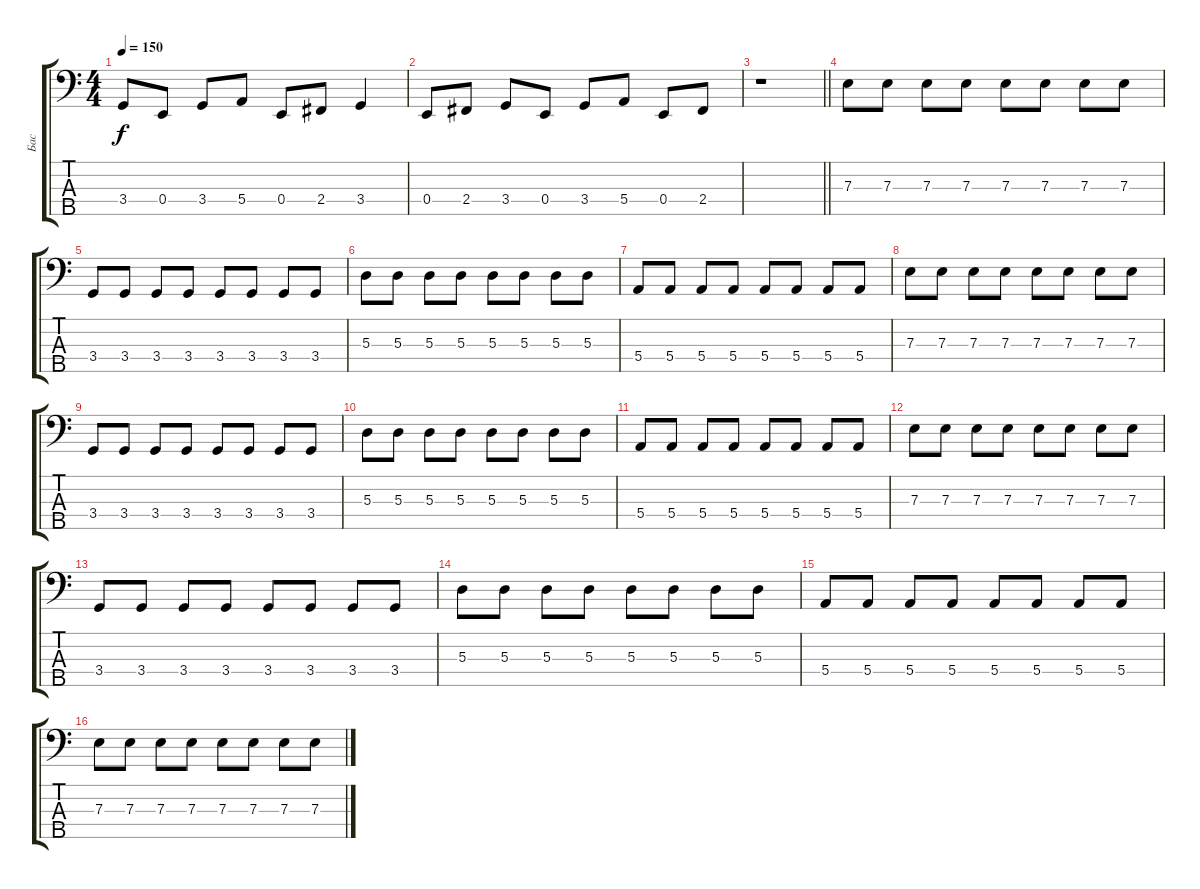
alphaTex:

\track ("Бас" "Бас") {instrument electricbassfinger}
\staff {score tabs}
\tuning (G2 D2 A1 E1 B0) {hide}
\ts (4 4)
\tempo 150
\clef f4
\ks c
3.4.8{dy f} 0.4.8 3.4.8 5.4.8 0.4.8 2.4.8 3.4.4 |
0.4.8 2.4.8 3.4.8 0.4.8 3.4.8 5.4.8 0.4.8 2.4.8 |
\barLineRight lightlight
r.1 |
7.3.8 7.3.8 7.3.8 7.3.8 7.3.8 7.3.8 7.3.8 7.3.8 |
3.4.8 3.4.8 3.4.8 3.4.8 3.4.8 3.4.8 3.4.8 3.4.8 |
5.3.8 5.3.8 5.3.8 5.3.8 5.3.8 5.3.8 5.3.8 5.3.8 |
5.4.8 5.4.8 5.4.8 5.4.8 5.4.8 5.4.8 5.4.8 5.4.8 |
7.3.8 7.3.8 7.3.8 7.3.8 7.3.8 7.3.8 7.3.8 7.3.8 |
3.4.8 3.4.8 3.4.8 3.4.8 3.4.8 3.4.8 3.4.8 3.4.8 |
5.3.8 5.3.8 5.3.8 5.3.8 5.3.8 5.3.8 5.3.8 5.3.8 |
5.4.8 5.4.8 5.4.8 5.4.8 5.4.8 5.4.8 5.4.8 5.4.8 |
7.3.8 7.3.8 7.3.8 7.3.8 7.3.8 7.3.8 7.3.8 7.3.8 |
3.4.8 3.4.8 3.4.8 3.4.8 3.4.8 3.4.8 3.4.8 3.4.8 |
5.3.8 5.3.8 5.3.8 5.3.8 5.3.8 5.3.8 5.3.8 5.3.8 |
5.4.8 5.4.8 5.4.8 5.4.8 5.4.8 5.4.8 5.4.8 5.4.8 |
7.3.8 7.3.8 7.3.8 7.3.8 7.3.8 7.3.8 7.3.8 7.3.8
